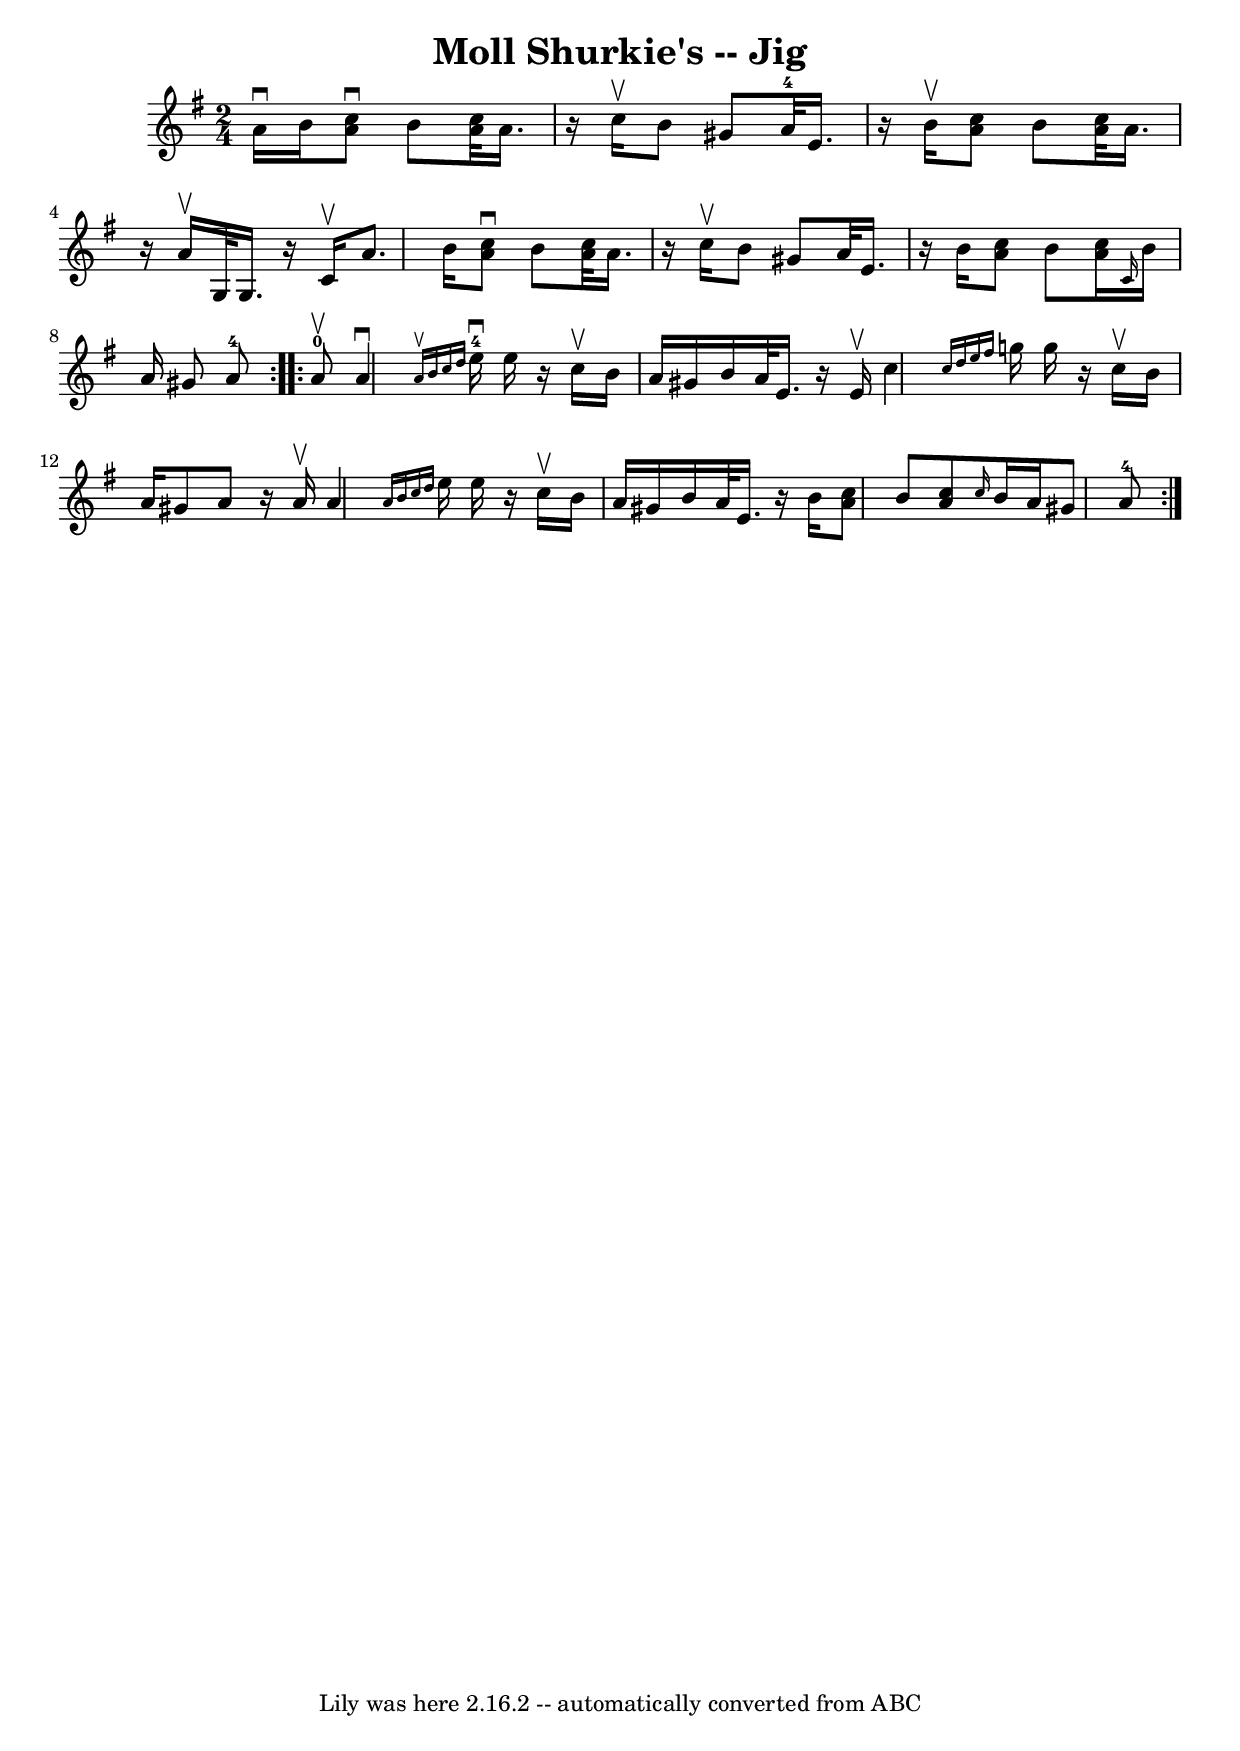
\version "2.16.2"
\include "Mammoth.ily"
\header {
  %% book = "Ryan's Mammoth Collection"
  crossRefNumber = "1"
  footnotes = "\\\\113 637"
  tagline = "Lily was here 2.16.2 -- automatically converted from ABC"
  title = "Moll Shurkie's -- Jig"

}
voicedefault =  {



  \repeat volta 2 {

    \time 2/4 
    \key a \dorian
    a'16^\downbow b'16  |
    << a'8 ^\downbow c''8   >> b'8  << a'32 c''32   >> a'16.    r16 c''16^\upbow   
    |
    b'8 gis'8 a'32-4 e'16.    r16 b'16^\upbow   |
    
    << a'8 c''8   >> b'8  << a'32 c''32   >> a'16.    r16 a'16^\upbow   
    |
    g32 g16.    r16 c'16^\upbow a'8. b'16    |
    <<  
      a'8^\downbow c''8   >> b'8  << a'32 c''32   >> a'16.    r16 c''16 ^\upbow   |
    b'8 gis'8 a'32 e'16.    r16 b'16    |
    <<   
      a'8 c''8   >> b'8  << a'16 c''16   >>     \grace { c'16  
						       } b'16    
    a'16 gis'8 a'8-4   
  }     
  \repeat volta 2 {
    a'8-0^\upbow 
    |
    a'4^\downbow   \grace { a'16^\upbow b'16 c''16 d''16  

			  } e''16-4^\downbow e''16    r16 c''16^\upbow   |
    b'16    
    a'16 gis'16 b'16 a'32 e'16.    r16 e'16^\upbow   |
    c''4  
    \grace { c''16 d''16 e''16 fis''16  
	   } g''!16 g''16    r16 
    c''16^\upbow   |
    b'16 a'16 gis'8 a'8    r16 a'16^\upbow   
    |
    a'4  \grace { a'16 b'16 c''16 d''16  
		} e''16    
    e''16    r16 c''16^\upbow   |
    b'16 a'16 gis'16 b'16 a'32  
    e'16.    r16 b'16    |
    << a'8 c''8   >> b'8  << a'8 c''8   
			   >>     \grace { c''16  
					 } b'16 a'16 gis'8 a'8-4     
  }   

}

\score{
  <<

    \context Staff="default"
    {
      \voicedefault 
      
    }

  >>
  \layout {
    
  }
  \midi {
  }

}
